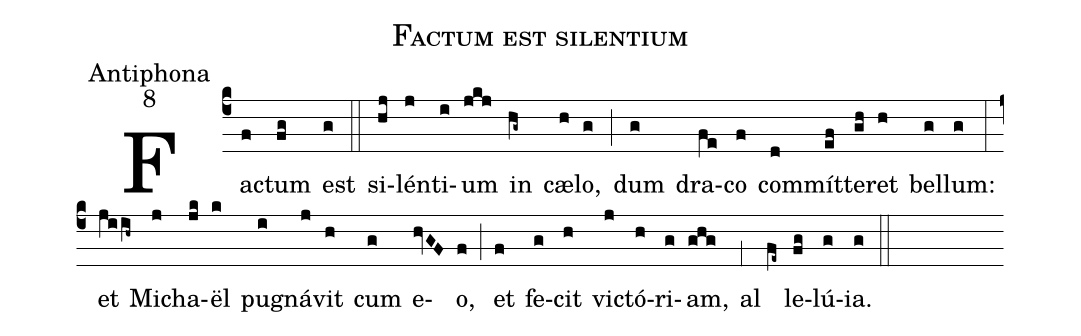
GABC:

name:Factum est silentium;
office-part:Antiphona;
mode:8;
%%
(c4) Fa(f)ctum(fg) est(g) (::)
si(hj)lén(j)ti(i)um(jkj) in(hg~) cæ(h)lo,(g) (;) dum(g) dra(fe)co(f) com(d)mít(ef)te(gh)ret(h) bel(g)lum:(g) (:)
et(jiih~) Mi(j)cha(jk)ël(k) pu(i)gná(j)vit(h) cum(g) e(hvGF)o,(f) (;) et(f) fe(g)cit(h) vi(j)ctó(h)ri(g)am,(ghg) al(,1) (fe~)le(fg)lú(g)ia.(g) (::)
